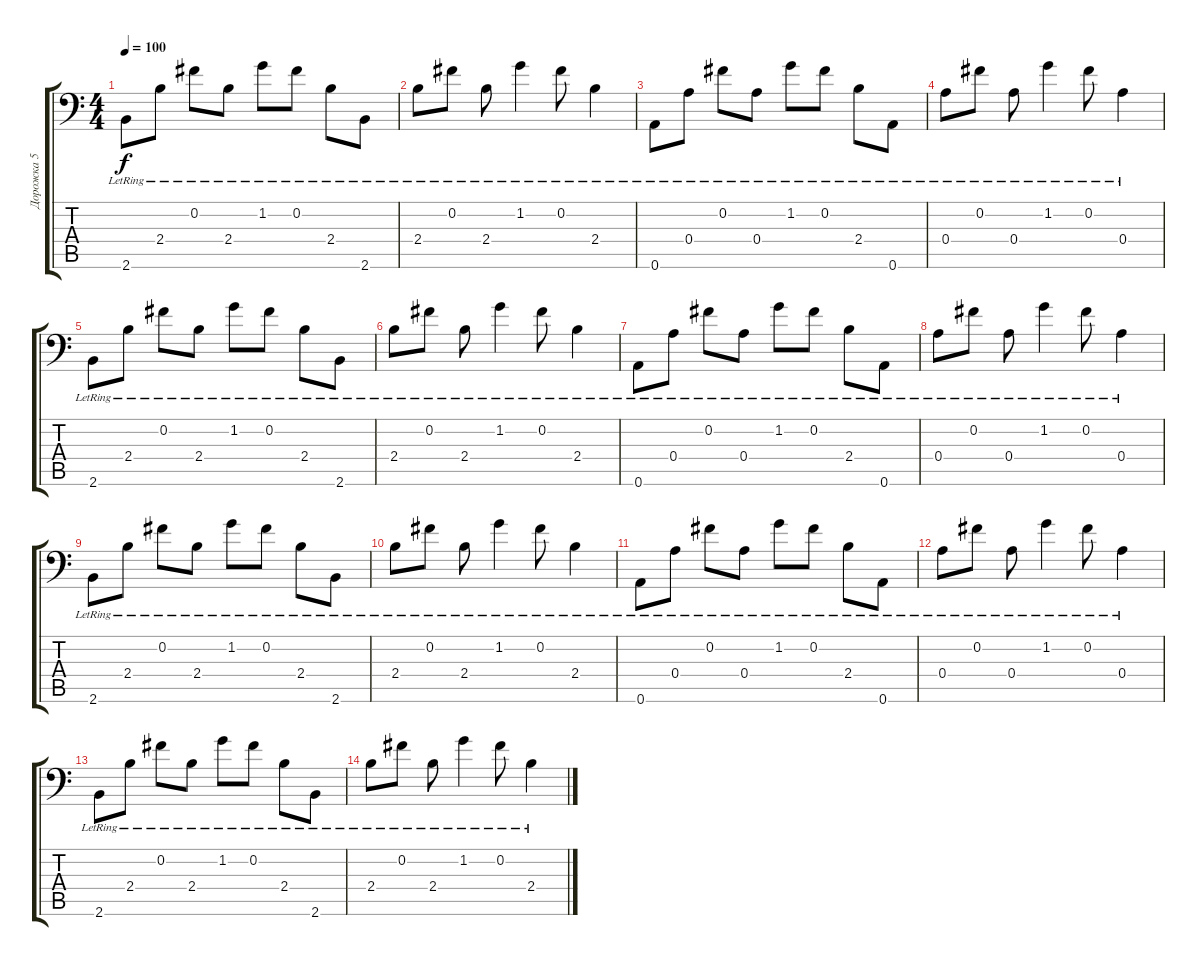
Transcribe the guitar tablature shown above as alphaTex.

\track ("Дорожка 5" "Дорожка 5") {instrument electricguitarclean}
\staff {score tabs}
\tuning (B3 Gb3 D3 A2 E2 A1) {hide}
\ts (4 4)
\tempo 100
\clef f4
\ks c
2.6{lr}.8{dy f} 2.4{lr}.8 0.2{lr}.8 2.4{lr}.8 1.2{lr}.8 0.2{lr}.8 2.4{lr}.8 2.6{lr}.8 |
2.4{lr}.8 0.2{lr}.8 2.4{lr}.8 1.2{lr}.4 0.2{lr}.8 2.4{lr}.4 |
0.6{lr}.8 0.4{lr}.8 0.2{lr}.8 0.4{lr}.8 1.2{lr}.8 0.2{lr}.8 2.4{lr}.8 0.6{lr}.8 |
0.4{lr}.8 0.2{lr}.8 0.4{lr}.8 1.2{lr}.4 0.2{lr}.8 0.4{lr}.4 |
2.6{lr}.8 2.4{lr}.8 0.2{lr}.8 2.4{lr}.8 1.2{lr}.8 0.2{lr}.8 2.4{lr}.8 2.6{lr}.8 |
2.4{lr}.8 0.2{lr}.8 2.4{lr}.8 1.2{lr}.4 0.2{lr}.8 2.4{lr}.4 |
0.6{lr}.8 0.4{lr}.8 0.2{lr}.8 0.4{lr}.8 1.2{lr}.8 0.2{lr}.8 2.4{lr}.8 0.6{lr}.8 |
0.4{lr}.8 0.2{lr}.8 0.4{lr}.8 1.2{lr}.4 0.2{lr}.8 0.4{lr}.4 |
2.6{lr}.8 2.4{lr}.8 0.2{lr}.8 2.4{lr}.8 1.2{lr}.8 0.2{lr}.8 2.4{lr}.8 2.6{lr}.8 |
2.4{lr}.8 0.2{lr}.8 2.4{lr}.8 1.2{lr}.4 0.2{lr}.8 2.4{lr}.4 |
0.6{lr}.8 0.4{lr}.8 0.2{lr}.8 0.4{lr}.8 1.2{lr}.8 0.2{lr}.8 2.4{lr}.8 0.6{lr}.8 |
0.4{lr}.8 0.2{lr}.8 0.4{lr}.8 1.2{lr}.4 0.2{lr}.8 0.4{lr}.4 |
2.6{lr}.8 2.4{lr}.8 0.2{lr}.8 2.4{lr}.8 1.2{lr}.8 0.2{lr}.8 2.4{lr}.8 2.6{lr}.8 |
2.4{lr}.8 0.2{lr}.8 2.4{lr}.8 1.2{lr}.4 0.2{lr}.8 2.4{lr}.4
